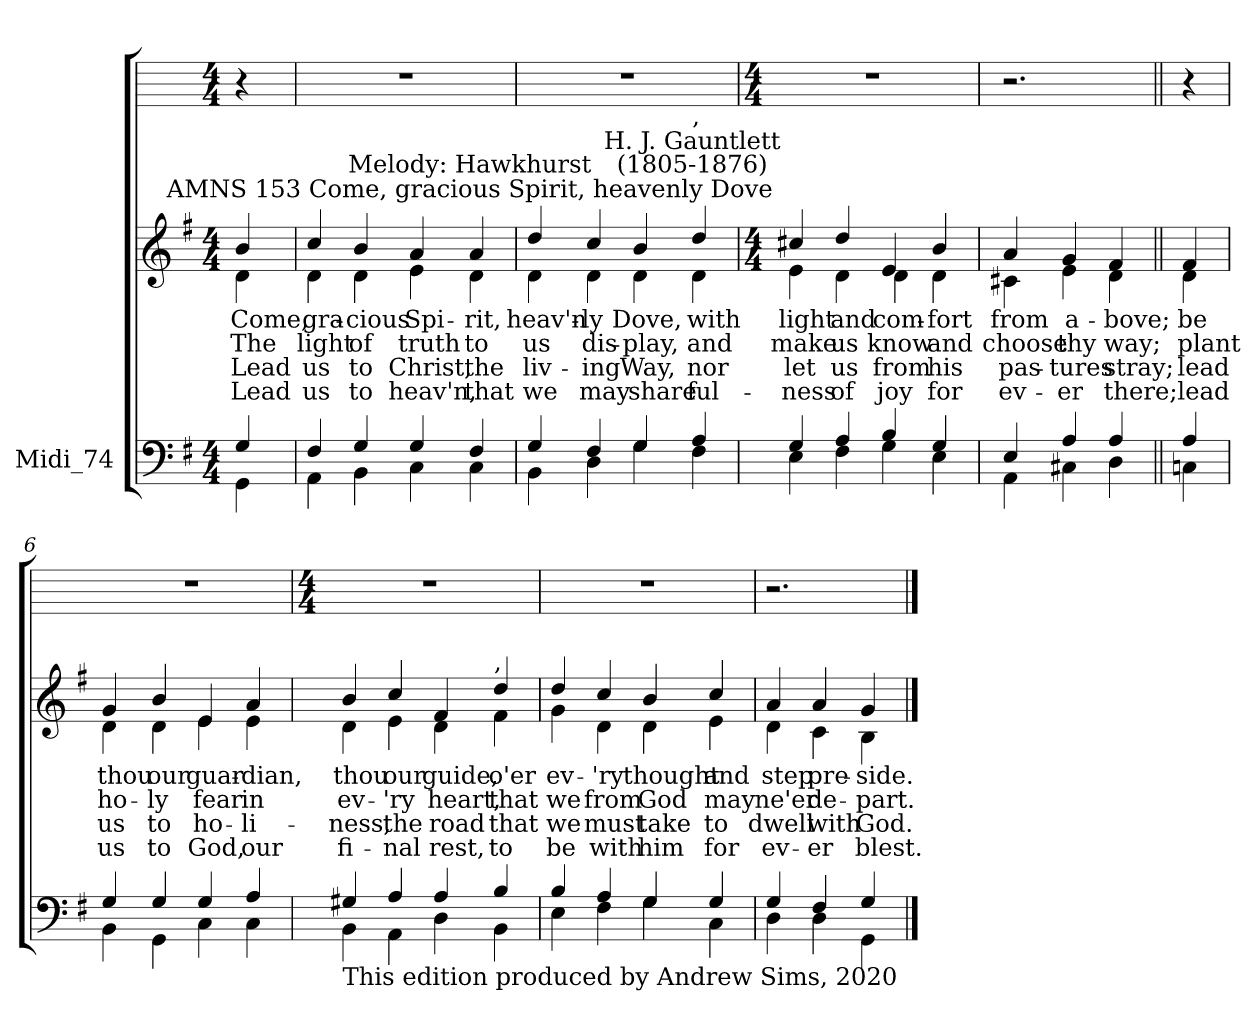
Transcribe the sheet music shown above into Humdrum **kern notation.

**kern	**kern	**text	**text	**text	**text	**kern
*part3	*part2	*part2	*part2	*part2	*part2	*part1
*staff3	*staff2	*staff2	*staff2	*staff2	*staff2	*staff1
*I"Midi_74	*	*	*	*	*	*
*clefF4	*clefG2	*	*	*	*	*
*k[f#]	*k[f#]	*	*	*	*	*
*G:	*G:	*	*	*	*	*
*M4/4	*M4/4	*	*	*	*	*M4/4
=	=	=	=	=	=	=
*^	*	*	*	*	*	*
!	!	!LO:TX:a:cj:t=S. Browne (1680-1732)\nand others	!	!	!	!	!
!	!	!	!LO:LY:b	!LO:LY:b	!LO:LY:b	!LO:LY:b	!
*	*	*^	*	*	*	*	*
4G/	4GG\	4b/	4d\	Come,	The	Lead	Lead	4r
=1	=1	=1	=1	=1	=1	=1	=1	=1
!	!	!	!	!LO:LY:b	!LO:LY:b	!LO:LY:b	!LO:LY:b	!
4F#/	4AA\	4cc/	4d\	gra-	-light	us	us	1r
!	!	!	!	!LO:LY:b	!LO:LY:b	!LO:LY:b	!LO:LY:b	!
4G/	4BB\	4b/	4d\	cious	of	to	to	.
!	!	!	!	!LO:LY:b	!LO:LY:b	!LO:LY:b	!LO:LY:b	!
4G/	4C\	4a/	4e\	Spi-	-truth	Christ,	heav'n,	.
!	!	!LO:TX:a:cj:t=AMNS 153 Come, gracious Spirit, heavenly Dove	!	!	!	!	!	!
!	!	!LO:TX:a:cj:t=Melody&colon; Hawkhurst	!	!	!	!	!	!
!	!	!	!	!LO:LY:b	!LO:LY:b	!LO:LY:b	!LO:LY:b	!
4F#/	4C\	4a/	4d\	rit,	to	the	that	.
=2	=2	=2	=2	=2	=2	=2	=2	=2
!	!	!	!	!LO:LY:b	!LO:LY:b	!LO:LY:b	!LO:LY:b	!
4G/	4BB\	4dd/	4d\	heav'n-	-us	liv-	-we	1r
!	!	!	!	!LO:LY:b	!LO:LY:b	!LO:LY:b	!LO:LY:b	!
4F#/	4D\	4cc/	4d\	ly	dis-	-ing	may	.
!	!	!	!	!LO:LY:b	!LO:LY:b	!LO:LY:b	!LO:LY:b	!
4G/	4G\	4b/	4d\	Dove,	play,	Way,	share	.
!	!	!LO:TX:a:cj:t=H. J. Gauntlett\n(1805-1876)	!	!	!	!	!	!
!	!	!LO:TX:a:t=,	!	!	!	!	!	!
!	!	!	!	!LO:LY:b	!LO:LY:b	!LO:LY:b	!LO:LY:b	!
4A/	4F#\	4dd/	4d\	with	and	nor	ful-	.
!!LO:LB:g=z
=3	=3	=3	=3	=3	=3	=3	=3	=3
*	*	*M4/4	*	*	*	*	*	*M4/4
!	!	!	!	!LO:LY:b	!LO:LY:b	!LO:LY:b	!LO:LY:b	!
4G/	4E\	4cc#X/	4e\	-light	make	let	ness	1r
!	!	!	!	!LO:LY:b	!LO:LY:b	!LO:LY:b	!LO:LY:b	!
4A/	4F#\	4dd/	4d\	and	us	us	of	.
!	!	!	!	!LO:LY:b	!LO:LY:b	!LO:LY:b	!LO:LY:b	!
4B/	4G\	4e/	4d\	com-	-know	from	joy	.
!	!	!	!	!LO:LY:b	!LO:LY:b	!LO:LY:b	!LO:LY:b	!
4G/	4E\	4b/	4d\	fort	and	his	for	.
=4	=4	=4	=4	=4	=4	=4	=4	=4
!	!	!	!	!LO:LY:b	!LO:LY:b	!LO:LY:b	!LO:LY:b	!
4E/	4AA\	4a/	4c#X\	from	choose	pas-	-ev-	2.r
!	!	!	!	!LO:LY:b	!LO:LY:b	!LO:LY:b	!LO:LY:b	!
4A/	4C#X\	4g/	4e\	-a-	-thy	tures	er	.
!	!	!	!	!LO:LY:b	!LO:LY:b	!LO:LY:b	!LO:LY:b	!
4A/	4D\	4f#/	4d\	bove;	way;	stray;	there;	.
=5||	=5||	=5||	=5||	=5||	=5||	=5||	=5||	=5||
!	!	!	!	!LO:LY:b	!LO:LY:b	!LO:LY:b	!LO:LY:b	!
4A/	4Cn\	4f#/	4d\	be	plant	lead	lead	4r
=6	=6	=6	=6	=6	=6	=6	=6	=6
!	!	!	!	!LO:LY:b	!LO:LY:b	!LO:LY:b	!LO:LY:b	!
4G/	4BB\	4g/	4d\	thou	ho-	-us	us	1r
!	!	!	!	!LO:LY:b	!LO:LY:b	!LO:LY:b	!LO:LY:b	!
4G/	4GG\	4b/	4d\	our	ly	to	to	.
!	!	!	!	!LO:LY:b	!LO:LY:b	!LO:LY:b	!LO:LY:b	!
4G/	4C\	4e/	4e\	guar-	-fear	ho-	-God,	.
!	!	!	!	!LO:LY:b	!LO:LY:b	!LO:LY:b	!LO:LY:b	!
4A/	4C\	4a/	4e\	dian,	in	li-	-our	.
!!LO:LB:g=z
=7	=7	=7	=7	=7	=7	=7	=7	=7
*	*	*	*	*	*	*	*	*M4/4
!LO:TX:b:t=This edition produced by Andrew Sims, 2020	!	!	!	!	!	!	!	!
!	!	!	!	!LO:LY:b	!LO:LY:b	!LO:LY:b	!LO:LY:b	!
4G#X/	4BB\	4b/	4d\	thou	ev-	-ness,	fi-	1r
!	!	!	!	!LO:LY:b	!LO:LY:b	!LO:LY:b	!LO:LY:b	!
4A/	4AA\	4cc/	4e\	-our	'ry	the	nal	.
!	!	!	!	!LO:LY:b	!LO:LY:b	!LO:LY:b	!LO:LY:b	!
4A/	4D\	4f#/	4d\	guide,	heart,	road	rest,	.
!	!	!LO:TX:a:t=,	!	!	!	!	!	!
!	!	!	!	!LO:LY:b	!LO:LY:b	!LO:LY:b	!LO:LY:b	!
4B/	4BB\	4dd/	4f#\	o'er	that	that	to	.
=8	=8	=8	=8	=8	=8	=8	=8	=8
!	!	!	!	!LO:LY:b	!LO:LY:b	!LO:LY:b	!LO:LY:b	!
4B/	4E\	4dd/	4g\	ev-	-we	we	be	1r
!	!	!	!	!LO:LY:b	!LO:LY:b	!LO:LY:b	!LO:LY:b	!
4A/	4F#\	4cc/	4d\	'ry	from	must	with	.
!	!	!	!	!LO:LY:b	!LO:LY:b	!LO:LY:b	!LO:LY:b	!
4G/	4G\	4b/	4d\	thought	God	take	him	.
!	!	!	!	!LO:LY:b	!LO:LY:b	!LO:LY:b	!LO:LY:b	!
4G/	4C\	4cc/	4e\	and	may	to	for	.
=9	=9	=9	=9	=9	=9	=9	=9	=9
!	!	!	!	!LO:LY:b	!LO:LY:b	!LO:LY:b	!LO:LY:b	!
4G/	4D\	4a/	4d\	step	ne'er	dwell	ev-	2.r
!	!	!	!	!LO:LY:b	!LO:LY:b	!LO:LY:b	!LO:LY:b	!
4F#/	4D\	4a/	4c\	-pre-	-de-	-with	er	.
!	!	!	!	!LO:LY:b	!LO:LY:b	!LO:LY:b	!LO:LY:b	!
4G/	4GG\	4g/	4B\	side.	part.	God.	blest.	.
*v	*v	*	*	*	*	*	*	*
*	*v	*v	*	*	*	*	*
==	==	==	==	==	==	==
*-	*-	*-	*-	*-	*-	*-
